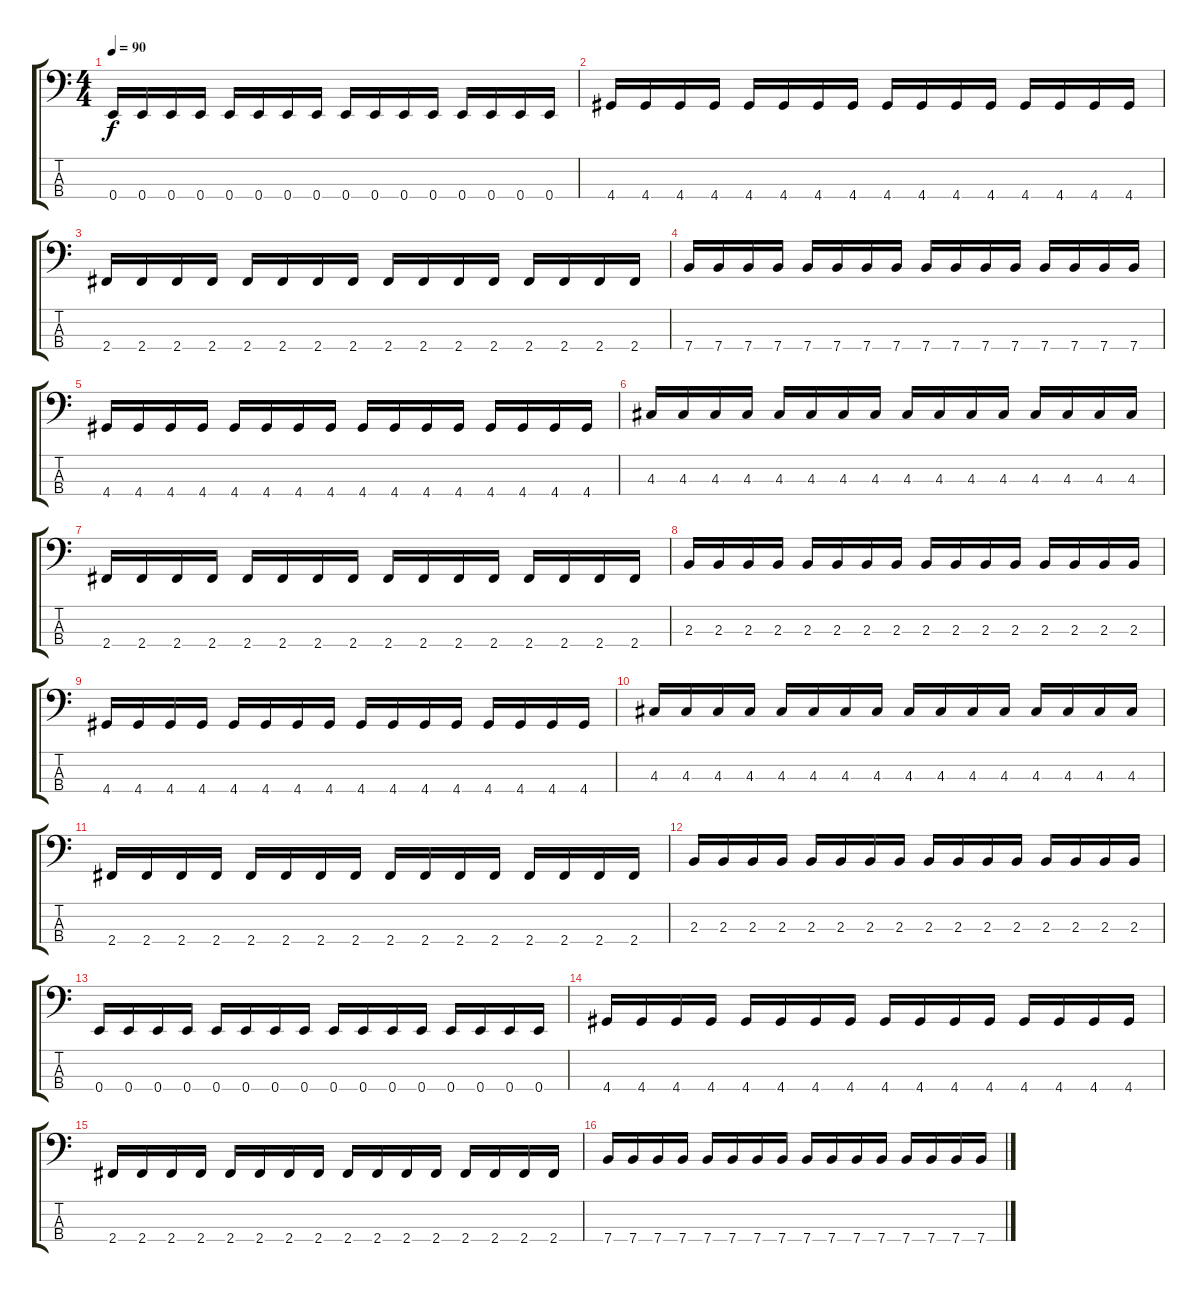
\track "" {instrument electricbassfinger}
\staff {score tabs}
\tuning (G2 D2 A1 E1) {hide}
\ts (4 4)
\tempo 90
\clef f4
\ks c
0.4.16{dy f} 0.4.16 0.4.16 0.4.16 0.4.16 0.4.16 0.4.16 0.4.16 0.4.16 0.4.16 0.4.16 0.4.16 0.4.16 0.4.16 0.4.16 0.4.16 |
4.4.16 4.4.16 4.4.16 4.4.16 4.4.16 4.4.16 4.4.16 4.4.16 4.4.16 4.4.16 4.4.16 4.4.16 4.4.16 4.4.16 4.4.16 4.4.16 |
2.4.16 2.4.16 2.4.16 2.4.16 2.4.16 2.4.16 2.4.16 2.4.16 2.4.16 2.4.16 2.4.16 2.4.16 2.4.16 2.4.16 2.4.16 2.4.16 |
7.4.16 7.4.16 7.4.16 7.4.16 7.4.16 7.4.16 7.4.16 7.4.16 7.4.16 7.4.16 7.4.16 7.4.16 7.4.16 7.4.16 7.4.16 7.4.16 |
4.4.16 4.4.16 4.4.16 4.4.16 4.4.16 4.4.16 4.4.16 4.4.16 4.4.16 4.4.16 4.4.16 4.4.16 4.4.16 4.4.16 4.4.16 4.4.16 |
4.3.16 4.3.16 4.3.16 4.3.16 4.3.16 4.3.16 4.3.16 4.3.16 4.3.16 4.3.16 4.3.16 4.3.16 4.3.16 4.3.16 4.3.16 4.3.16 |
2.4.16 2.4.16 2.4.16 2.4.16 2.4.16 2.4.16 2.4.16 2.4.16 2.4.16 2.4.16 2.4.16 2.4.16 2.4.16 2.4.16 2.4.16 2.4.16 |
2.3.16 2.3.16 2.3.16 2.3.16 2.3.16 2.3.16 2.3.16 2.3.16 2.3.16 2.3.16 2.3.16 2.3.16 2.3.16 2.3.16 2.3.16 2.3.16 |
4.4.16 4.4.16 4.4.16 4.4.16 4.4.16 4.4.16 4.4.16 4.4.16 4.4.16 4.4.16 4.4.16 4.4.16 4.4.16 4.4.16 4.4.16 4.4.16 |
4.3.16 4.3.16 4.3.16 4.3.16 4.3.16 4.3.16 4.3.16 4.3.16 4.3.16 4.3.16 4.3.16 4.3.16 4.3.16 4.3.16 4.3.16 4.3.16 |
2.4.16 2.4.16 2.4.16 2.4.16 2.4.16 2.4.16 2.4.16 2.4.16 2.4.16 2.4.16 2.4.16 2.4.16 2.4.16 2.4.16 2.4.16 2.4.16 |
2.3.16 2.3.16 2.3.16 2.3.16 2.3.16 2.3.16 2.3.16 2.3.16 2.3.16 2.3.16 2.3.16 2.3.16 2.3.16 2.3.16 2.3.16 2.3.16 |
0.4.16 0.4.16 0.4.16 0.4.16 0.4.16 0.4.16 0.4.16 0.4.16 0.4.16 0.4.16 0.4.16 0.4.16 0.4.16 0.4.16 0.4.16 0.4.16 |
4.4.16 4.4.16 4.4.16 4.4.16 4.4.16 4.4.16 4.4.16 4.4.16 4.4.16 4.4.16 4.4.16 4.4.16 4.4.16 4.4.16 4.4.16 4.4.16 |
2.4.16 2.4.16 2.4.16 2.4.16 2.4.16 2.4.16 2.4.16 2.4.16 2.4.16 2.4.16 2.4.16 2.4.16 2.4.16 2.4.16 2.4.16 2.4.16 |
7.4.16 7.4.16 7.4.16 7.4.16 7.4.16 7.4.16 7.4.16 7.4.16 7.4.16 7.4.16 7.4.16 7.4.16 7.4.16 7.4.16 7.4.16 7.4.16
